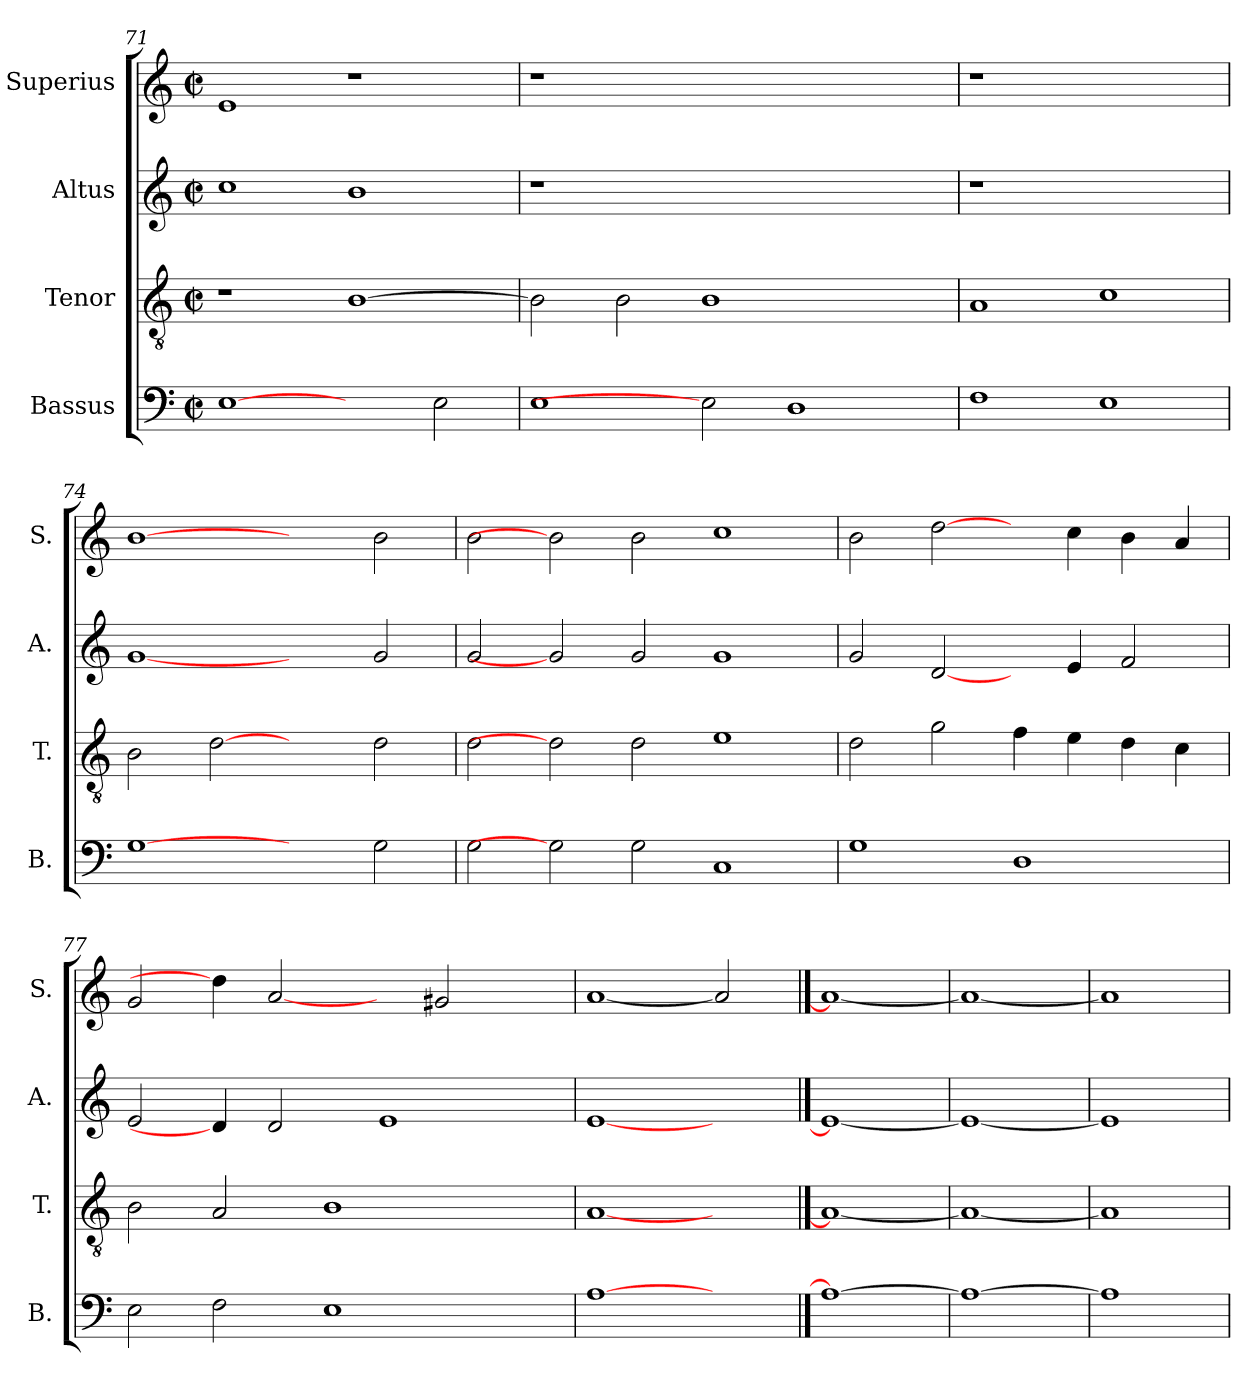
**kern	**kern	**kern	**kern
*part4	*part3	*part2	*part1
*staff4	*staff3	*staff2	*staff1
*I"Bassus	*I"Tenor	*I"Altus	*I"Superius
*I'B.	*I'T.	*I'A.	*I'S.
*clefF4	*clefGv2	*clefG2	*clefG2
*	*ITrd7c12	*	*
*k[]	*k[]	*k[]	*k[]
*C:	*C:	*C:	*C:
*M2/2	*M2/2	*M2/2	*M2/2
*met(c|)	*met(c|)	*met(c|)	*met(c|)
=71	=71	=71	=71
[1Ei	1r	1cci	1ei
2ryy	[>1BBi	1bi	1r
2Ei\	.	.	.
!!LO:LB:g=z
=72	=72	=72	=72
!	!	!LO:N:vis=1	!LO:N:vis=1
1Ei	2BBi\]	1r	1r
.	2BBi\	.	.
2Ei]	1BBi	1.ryy	1.ryy
1Di	.	.	.
.	2ryy	.	.
=73	=73	=73	=73
!	!	!LO:N:vis=1	!LO:N:vis=1
1Fi	1AAi	1r	1r
1Ei	1Ci	1ryy	1ryy
=74	=74	=74	=74
[1Gi	2BBi\	[1gi	[1bi
.	[2Di	.	.
2ryy	2ryy	2ryy	2ryy
2Gi\	2Di\	2gi/	2bi\
=75	=75	=75	=75
2Gi\	2Di\	2gi/	2bi\
2Gi]	2Di]	2gi]	2bi]
2Gi\	2Di\	2gi/	2bi\
1Ci	1Ei	1gi	1cci
!!LO:LB:g=z
=76	=76	=76	=76
1Gi	2Di\	2gi/	2bi\
.	2Gi\	[2di/	[2ddi\
1Di	4Fi\	4ryy	4ryy
.	4Ei\	4ei/	4cci\
.	4Di\	2fi/	4bi\
.	4Ci\	.	4ai/
=77	=77	=77	=77
2Ei\	2BBi\	2ei/	2gi/
2Fi\	2AAi/	4di/]	4ddi\]
.	.	2di/	[2ai
1Ei	1BBi	.	.
.	.	1ei	4ryy
.	.	.	2g#Xi/
4ryy	4ryy	.	4ryy
=78	=78	=78	=78
[1Ai	[1AAi	[1ei	[1ai
2ryy	2ryy	2ryy	2ai]
==79	==79	==79	==79
1Ai_	1AAi_	1ei_	1ai_
=80	=80	=80	=80
1Ai_	1AAi_	1ei_	1ai_
=81	=81	=81	=81
1Ai]	1AAi]	1ei]	1ai]
=	=	=	=
*-	*-	*-	*-
